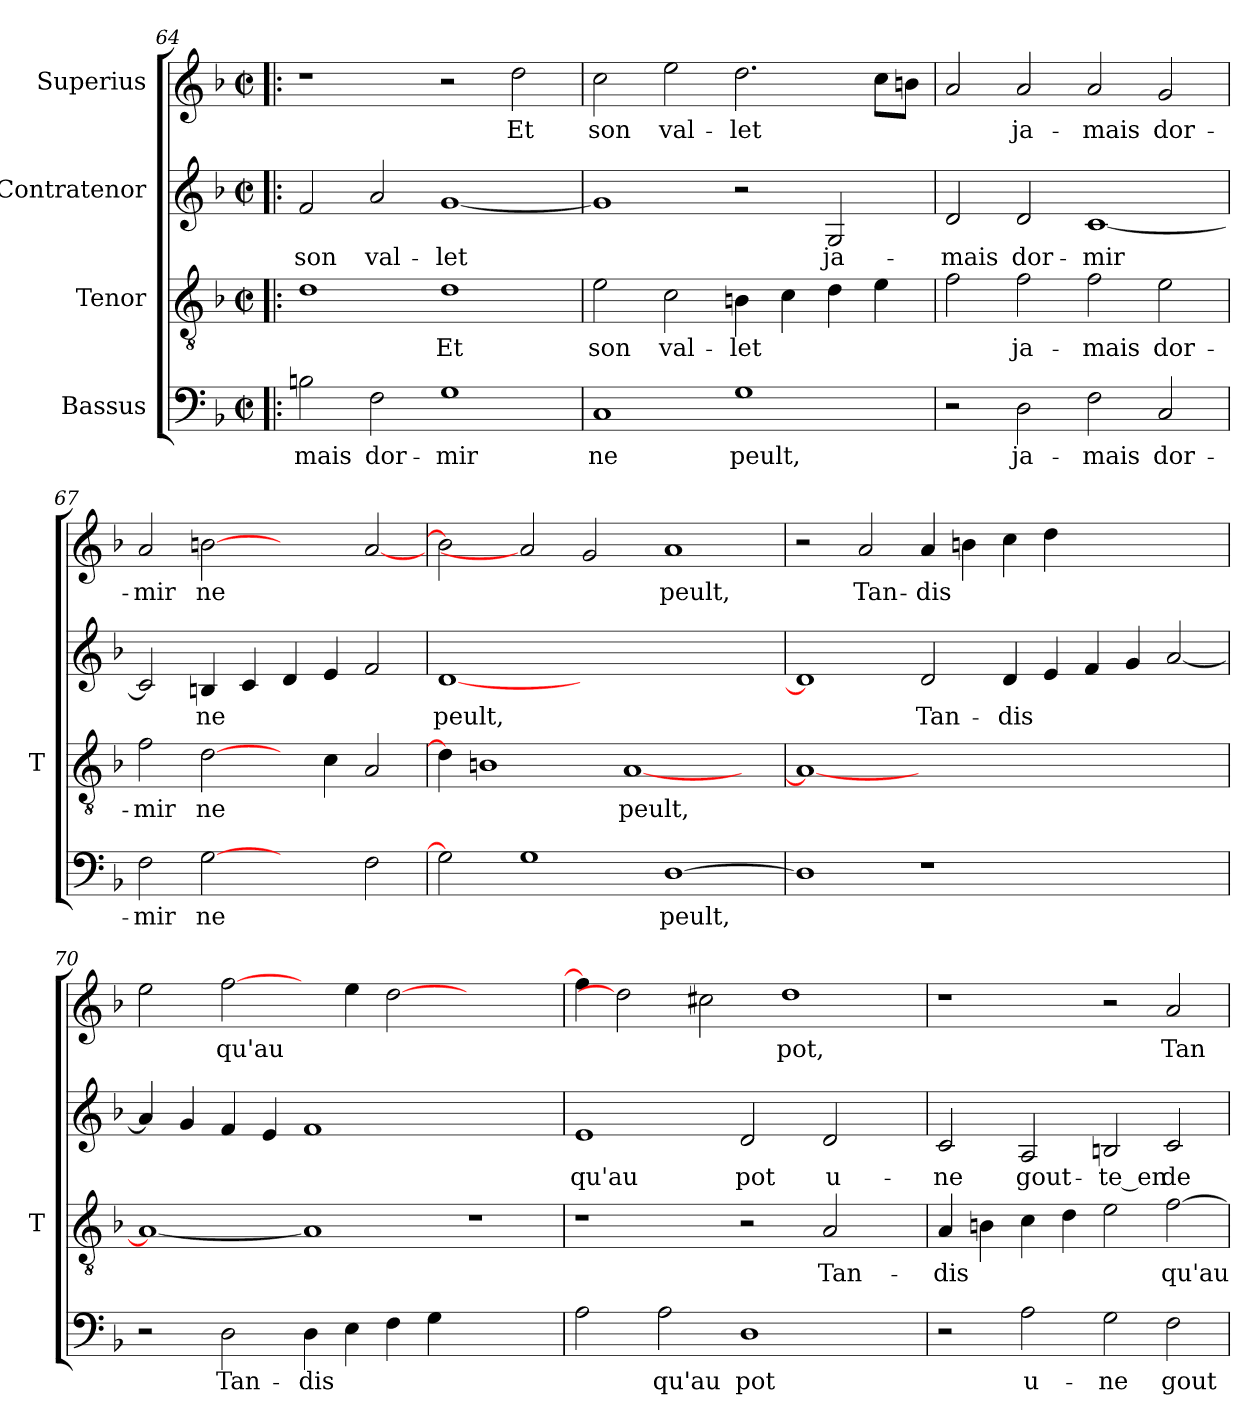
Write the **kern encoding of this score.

**kern	**text	**kern	**text	**kern	**text	**kern	**text
*part4	*part4	*part3	*part3	*part2	*part2	*part1	*part1
*staff4	*staff4	*staff3	*staff3	*staff2	*staff2	*staff1	*staff1
*I"Bassus	*	*I"Tenor	*	*I"Contratenor	*	*I"Superius	*
*	*	*I'T	*	*	*	*	*
*clefF4	*	*clefGv2	*	*clefG2	*	*clefG2	*
*k[b-]	*	*k[b-]	*	*k[b-]	*	*k[b-]	*
*F:	*	*F:	*	*F:	*	*F:	*
*M2/2	*	*M2/2	*	*M2/2	*	*M2/2	*
*met(c|)	*	*met(c|)	*	*met(c|)	*	*met(c|)	*
=64!|:	=64!|:	=64!|:	=64!|:	=64!|:	=64!|:	=64!|:	=64!|:
2Bn	-mais	1d	.	2f	-son	1r	.
2F	dor-	.	.	2a	val-	.	.
1G	-mir	1d	-Et	[1g	-let	2r	.
.	.	.	.	.	.	2dd	-Et
=65	=65	=65	=65	=65	=65	=65	=65
1C	-ne	2e	-son	1g]	.	2cc	-son
.	.	2c	val-	.	.	2ee	val-
1G	-peult,	4Bn	-let	2r	.	2.dd	-let
.	.	4c	.	.	.	.	.
.	.	4d	.	2G	ja-	.	.
.	.	4e	.	.	.	8ccL	.
.	.	.	.	.	.	8bJ	.
!!LO:LB:g=z
=66	=66	=66	=66	=66	=66	=66	=66
2r	.	2f	.	2d	-mais	2a	.
2D	ja-	2f	ja-	2d	dor-	2a	ja-
2F	-mais	2f	-mais	[1c	-mir	2a	-mais
2C	dor-	2e	dor-	.	.	2g	dor-
=67	=67	=67	=67	=67	=67	=67	=67
2F	-mir	2f	-mir	2c]	.	2a	-mir
[2G	-ne	[2d	-ne	4Bn	-ne	[2b	-ne
.	.	.	.	4c	.	.	.
2ryy	.	4ryy	.	4d	.	2ryy	.
.	.	4c	.	4e	.	.	.
2F	.	2A	.	2f	.	[2a	.
=68	=68	=68	=68	=68	=68	=68	=68
2G]	.	4d]	.	[1d	-peult,	2b]	.
.	.	1Bn	.	.	.	.	.
1G	.	.	.	.	.	2a]	.
.	.	.	.	1.ryy	.	2g	.
.	.	[1A	-peult,	.	.	.	.
[1D	-peult,	.	.	.	.	1a	-peult,
.	.	4ryy	.	.	.	.	.
=69	=69	=69	=69	=69	=69	=69	=69
1D]	.	1A_	.	1d]	.	2r	.
.	.	.	.	.	.	2a	Tan-
1r	.	0ryy	.	2d	Tan-	4a	-dis
.	.	.	.	.	.	4b	.
.	.	.	.	4d	-dis	4cc	.
.	.	.	.	4e	.	4dd	.
1ryy	.	.	.	4f	.	1ryy	.
.	.	.	.	4g	.	.	.
.	.	.	.	[2a	.	.	.
!!LO:LB:g=z
=70	=70	=70	=70	=70	=70	=70	=70
2r	.	1A_	.	4a]	.	2ee	.
.	.	.	.	4g	.	.	.
2D	Tan-	.	.	4f	.	[2ff	-qu'au
.	.	.	.	4e	.	.	.
4D	-dis	1A]	.	1f	.	4ryy	.
4E	.	.	.	.	.	4ee	.
4F	.	.	.	.	.	[2dd	.
4G	.	.	.	.	.	.	.
1ryy	.	1r	.	1ryy	.	1ryy	.
=71	=71	=71	=71	=71	=71	=71	=71
2A	.	1r	.	1e	-qu'au	4ff]	.
.	.	.	.	.	.	2dd]	.
2A	-qu'au	.	.	.	.	.	.
.	.	.	.	.	.	2cc#X	.
1D	-pot	2r	.	2d	-pot	.	.
.	.	.	.	.	.	1dd	-pot,
.	.	2A	Tan-	2d	u-	.	.
4ryy	.	4ryy	.	4ryy	.	.	.
=72	=72	=72	=72	=72	=72	=72	=72
2r	.	4A	-dis	2c	-ne	1r	.
.	.	4Bn	.	.	.	.	.
2A	u-	4c	.	2A	gout-	.	.
.	.	4d	.	.	.	.	.
2G	-ne	2e	.	2Bn	-te_en	2r	.
2F	gout-	[2f	-qu'au	2c	de-	2a	Tan-
=	=	=	=	=	=	=	=
*-	*-	*-	*-	*-	*-	*-	*-
